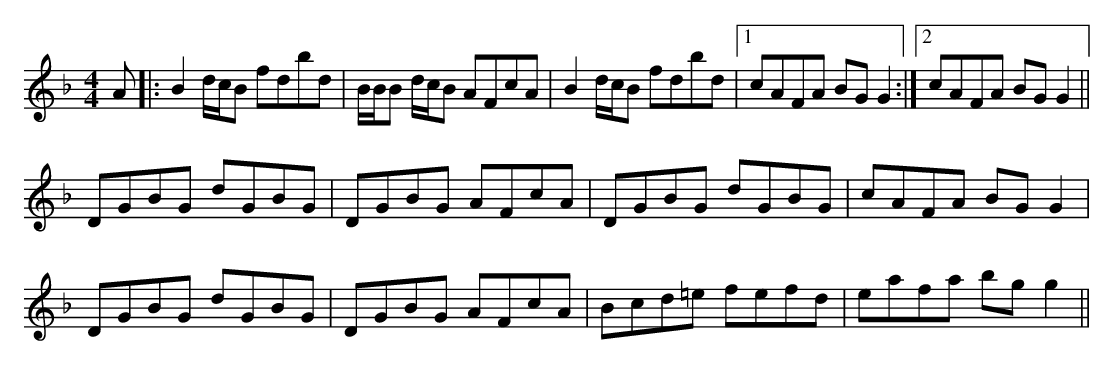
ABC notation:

X:1
M:4/4
K:Gdor
A|:B2d/c/B fdbd|B/B/B d/c/B AFcA|B2 d/c/B fdbd|1 cAFA BGG2:|2 cAFA BGG2||
DGBG dGBG|DGBG AFcA|DGBG dGBG|cAFA BGG2|
DGBG dGBG|DGBG AFcA|Bcd=e fefd|eafa bgg2||
